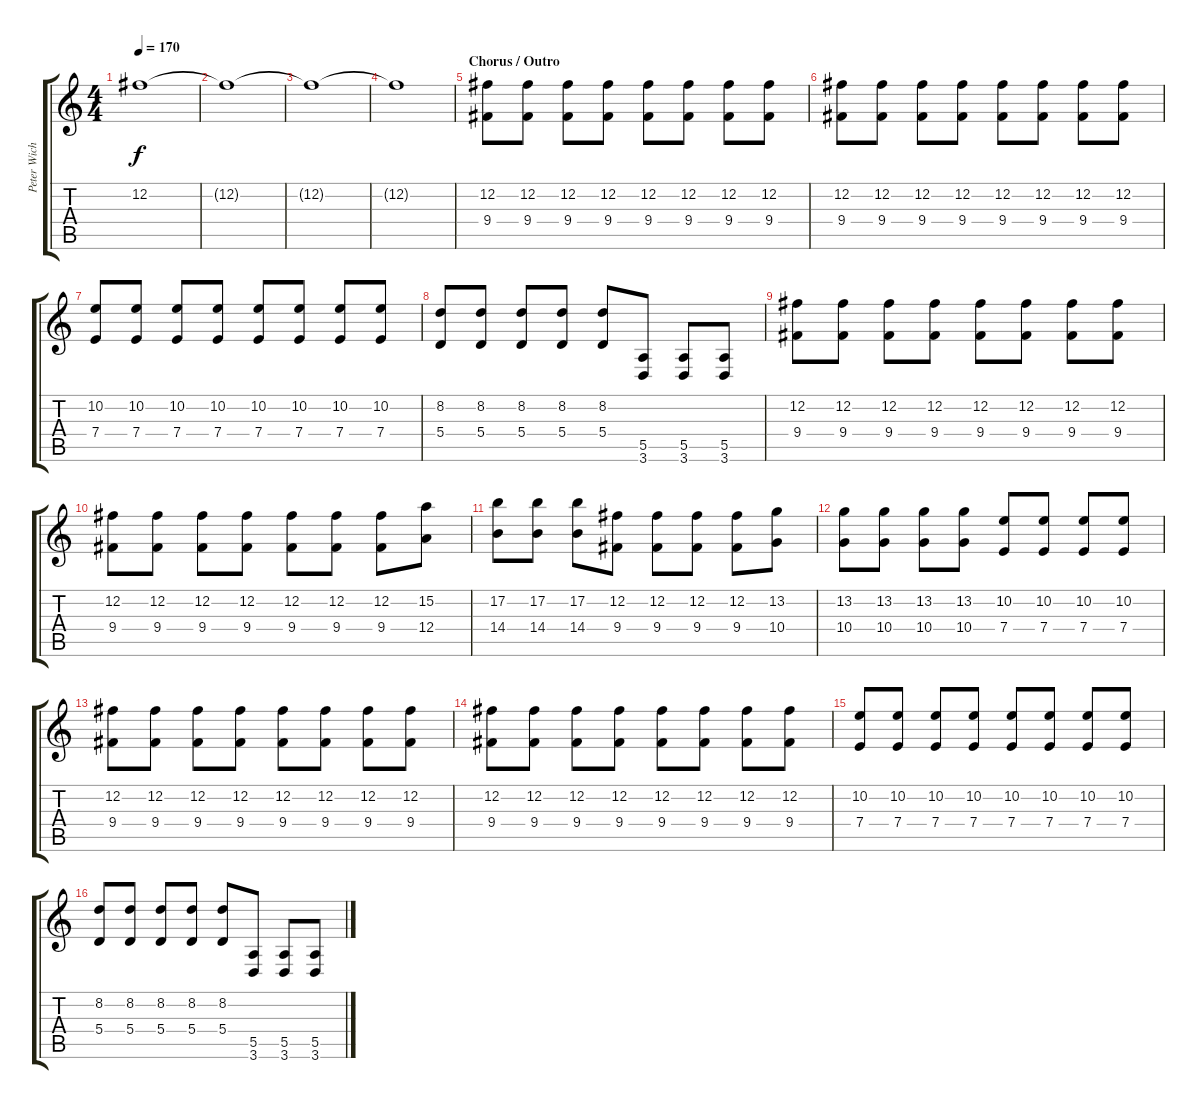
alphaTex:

\track ("Peter Wichers" "Peter Wich") {instrument distortionguitar}
\staff {score tabs}
\tuning (B3 Gb3 D3 A2 E2 B1) {hide}
\ts (4 4)
\tempo 170
\clef g2
\ks c
12.2.1{dy f} |
12.2{t}.1 |
12.2{t}.1 |
12.2{t}.1 |
\section ("" "Chorus / Outro")
(12.2 9.4).8 (12.2 9.4).8 (12.2 9.4).8 (12.2 9.4).8 (12.2 9.4).8 (12.2 9.4).8 (12.2 9.4).8 (12.2 9.4).8 |
(12.2 9.4).8 (12.2 9.4).8 (12.2 9.4).8 (12.2 9.4).8 (12.2 9.4).8 (12.2 9.4).8 (12.2 9.4).8 (12.2 9.4).8 |
(10.2 7.4).8 (10.2 7.4).8 (10.2 7.4).8 (10.2 7.4).8 (10.2 7.4).8 (10.2 7.4).8 (10.2 7.4).8 (10.2 7.4).8 |
(8.2 5.4).8 (8.2 5.4).8 (8.2 5.4).8 (8.2 5.4).8 (8.2 5.4).8 (5.5 3.6).8 (5.5 3.6).8 (5.5 3.6).8 |
(12.2 9.4).8 (12.2 9.4).8 (12.2 9.4).8 (12.2 9.4).8 (12.2 9.4).8 (12.2 9.4).8 (12.2 9.4).8 (12.2 9.4).8 |
(12.2 9.4).8 (12.2 9.4).8 (12.2 9.4).8 (12.2 9.4).8 (12.2 9.4).8 (12.2 9.4).8 (12.2 9.4).8 (15.2 12.4).8 |
(17.2 14.4).8 (17.2 14.4).8 (17.2 14.4).8 (12.2 9.4).8 (12.2 9.4).8 (12.2 9.4).8 (12.2 9.4).8 (13.2 10.4).8 |
(13.2 10.4).8 (13.2 10.4).8 (13.2 10.4).8 (13.2 10.4).8 (10.2 7.4).8 (10.2 7.4).8 (10.2 7.4).8 (10.2 7.4).8 |
(12.2 9.4).8 (12.2 9.4).8 (12.2 9.4).8 (12.2 9.4).8 (12.2 9.4).8 (12.2 9.4).8 (12.2 9.4).8 (12.2 9.4).8 |
(12.2 9.4).8 (12.2 9.4).8 (12.2 9.4).8 (12.2 9.4).8 (12.2 9.4).8 (12.2 9.4).8 (12.2 9.4).8 (12.2 9.4).8 |
(10.2 7.4).8 (10.2 7.4).8 (10.2 7.4).8 (10.2 7.4).8 (10.2 7.4).8 (10.2 7.4).8 (10.2 7.4).8 (10.2 7.4).8 |
(8.2 5.4).8 (8.2 5.4).8 (8.2 5.4).8 (8.2 5.4).8 (8.2 5.4).8 (5.5 3.6).8 (5.5 3.6).8 (5.5 3.6).8
